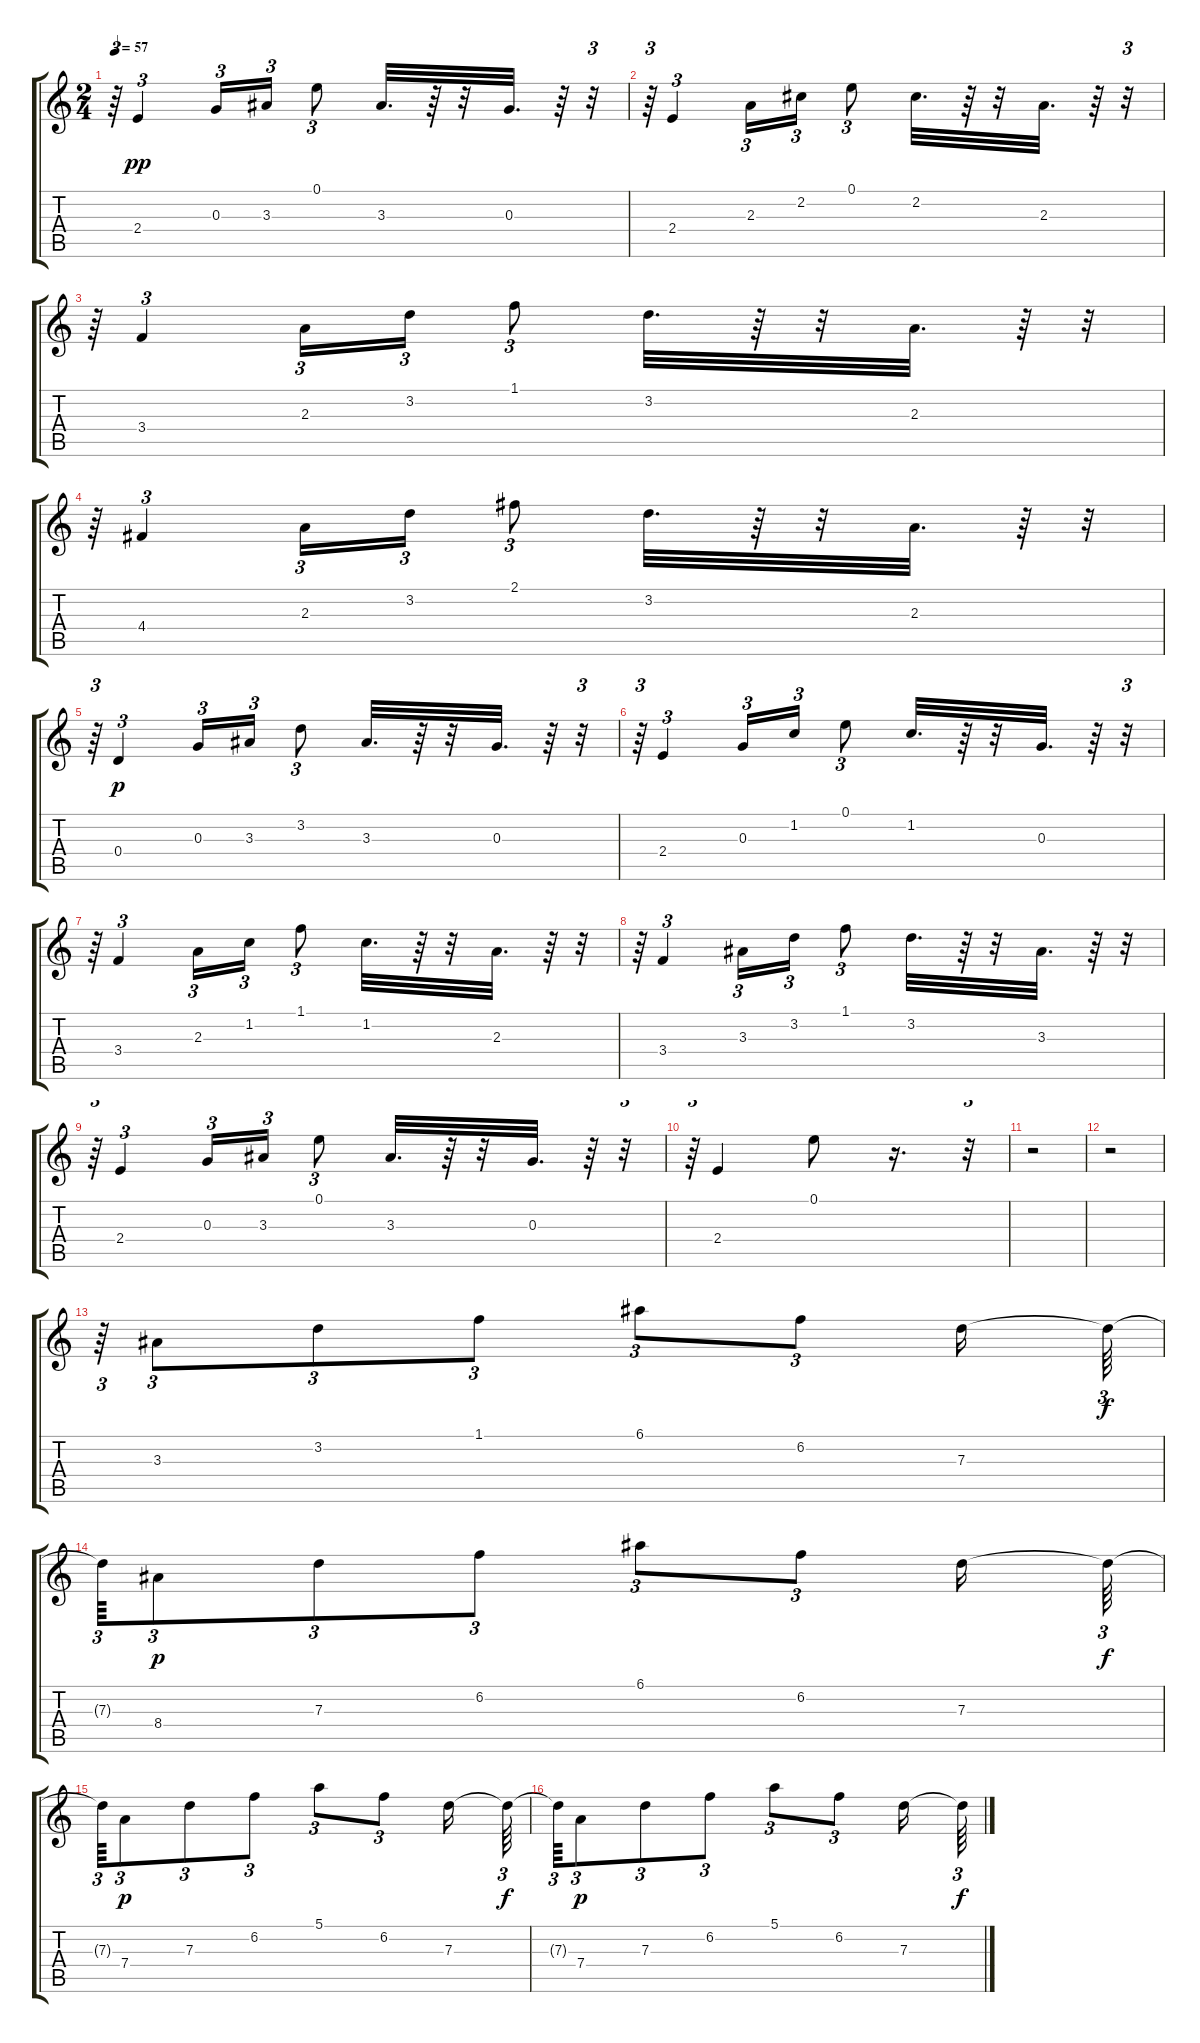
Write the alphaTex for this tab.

\track "" {instrument electricguitarclean}
\staff {score tabs}
\tuning (E4 B3 G3 D3 A2 E2) {hide}
\ts (2 4)
\tempo 57
\clef g2
\ks c
r.64{tu (3 2) dy pp} 2.4.4{tu (3 2)} 0.3.16{tu (3 2)} 3.3.16{tu (3 2)} 0.1.8{tu (3 2)} 3.3.32{d} r.64 r.32 0.3.32{d} r.64 r.32{tu (3 2)} |
r.64{tu (3 2)} 2.4.4{tu (3 2)} 2.3.16{tu (3 2)} 2.2.16{tu (3 2)} 0.1.8{tu (3 2)} 2.2.32{d} r.64 r.32 2.3.32{d} r.64 r.32{tu (3 2)} |
r.64{tu (3 2)} 3.4.4{tu (3 2)} 2.3.16{tu (3 2)} 3.2.16{tu (3 2)} 1.1.8{tu (3 2)} 3.2.32{d} r.64 r.32 2.3.32{d} r.64 r.32{tu (3 2)} |
r.64{tu (3 2)} 4.4.4{tu (3 2)} 2.3.16{tu (3 2)} 3.2.16{tu (3 2)} 2.1.8{tu (3 2)} 3.2.32{d} r.64 r.32 2.3.32{d} r.64 r.32{tu (3 2)} |
r.64{tu (3 2)} 0.4.4{tu (3 2) dy p} 0.3.16{tu (3 2)} 3.3.16{tu (3 2)} 3.2.8{tu (3 2)} 3.3.32{d} r.64 r.32 0.3.32{d} r.64 r.32{tu (3 2)} |
r.64{tu (3 2)} 2.4.4{tu (3 2)} 0.3.16{tu (3 2)} 1.2.16{tu (3 2)} 0.1.8{tu (3 2)} 1.2.32{d} r.64 r.32 0.3.32{d} r.64 r.32{tu (3 2)} |
r.64{tu (3 2)} 3.4.4{tu (3 2)} 2.3.16{tu (3 2)} 1.2.16{tu (3 2)} 1.1.8{tu (3 2)} 1.2.32{d} r.64 r.32 2.3.32{d} r.64 r.32{tu (3 2)} |
r.64{tu (3 2)} 3.4.4{tu (3 2)} 3.3.16{tu (3 2)} 3.2.16{tu (3 2)} 1.1.8{tu (3 2)} 3.2.32{d} r.64 r.32 3.3.32{d} r.64 r.32{tu (3 2)} |
r.64{tu (3 2)} 2.4.4{tu (3 2)} 0.3.16{tu (3 2)} 3.3.16{tu (3 2)} 0.1.8{tu (3 2)} 3.3.32{d} r.64 r.32 0.3.32{d} r.64 r.32{tu (3 2)} |
r.64{tu (3 2)} 2.4.4 0.1.8 r.16{d} r.32{tu (3 2)} |
r.2 |
r.2 |
r.64{tu (3 2)} 3.3.8{tu (3 2)} 3.2.8{tu (3 2)} 1.1.8{tu (3 2)} 6.1.8{tu (3 2)} 6.2.8{tu (3 2)} 7.3.16 7.3{t}.64{tu (3 2) dy f} |
7.3{t}.64{tu (3 2)} 8.4.8{tu (3 2) dy p} 7.3.8{tu (3 2)} 6.2.8{tu (3 2)} 6.1.8{tu (3 2)} 6.2.8{tu (3 2)} 7.3.16 7.3{t}.64{tu (3 2) dy f} |
7.3{t}.64{tu (3 2)} 7.4.8{tu (3 2) dy p} 7.3.8{tu (3 2)} 6.2.8{tu (3 2)} 5.1.8{tu (3 2)} 6.2.8{tu (3 2)} 7.3.16 7.3{t}.64{tu (3 2) dy f} |
7.3{t}.64{tu (3 2)} 7.4.8{tu (3 2) dy p} 7.3.8{tu (3 2)} 6.2.8{tu (3 2)} 5.1.8{tu (3 2)} 6.2.8{tu (3 2)} 7.3.16 7.3{t}.64{tu (3 2) dy f}
